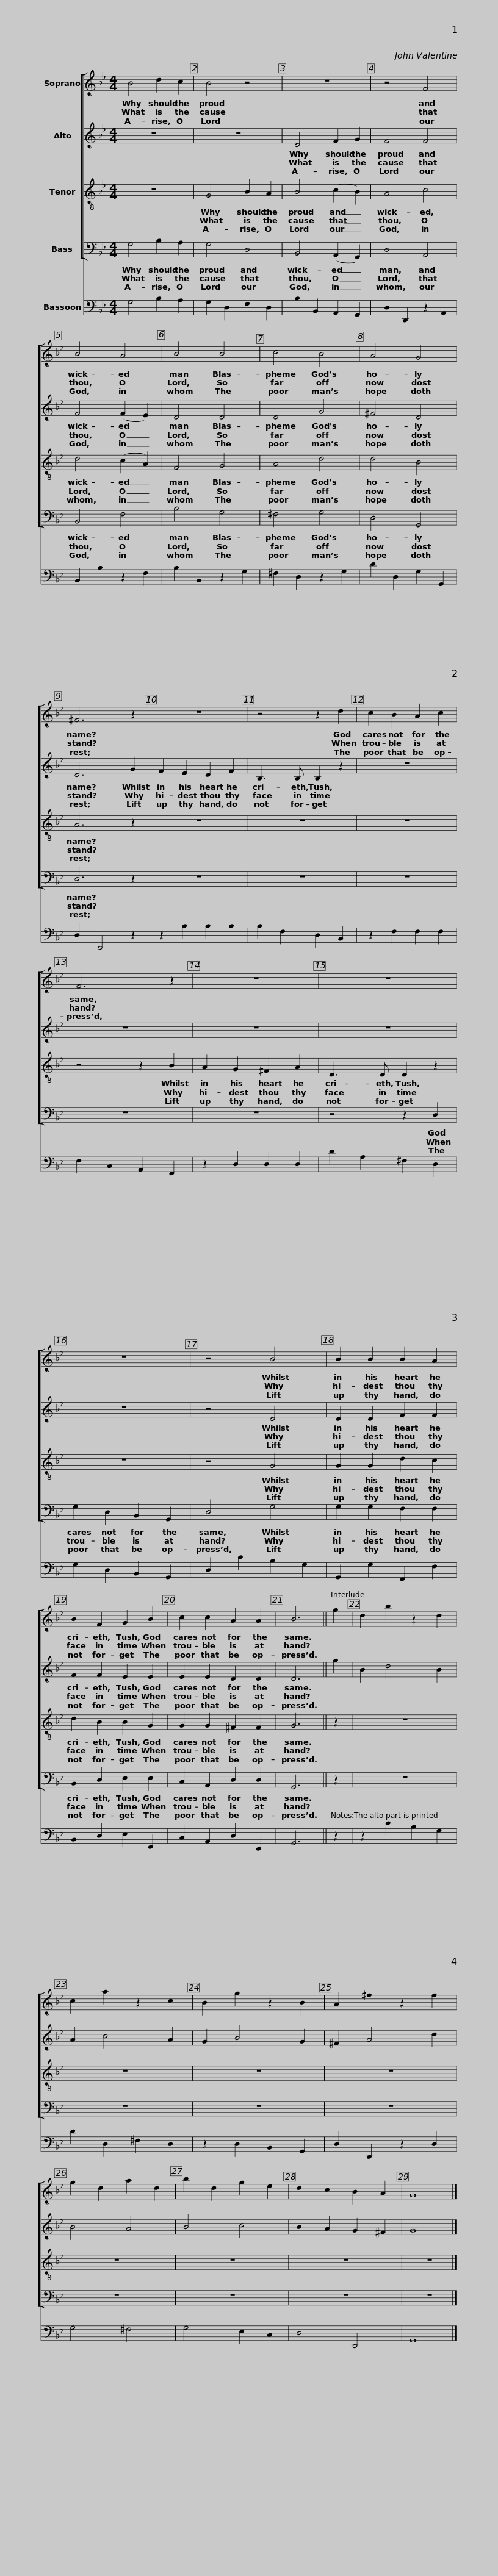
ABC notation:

X:1
%%score [ 1 2 3 4 ] 5
L:1/8
M:4/4
I:linebreak $
K:Bb
V:1 treble
V:2 treble
V:3 treble-8 transpose=-12
V:4 bass
V:5 bass
V:1
 B4 d2 c2 | B4 z4 | z8 | z4 F4 | B4 A4 | %5
 B4 B4 |$ c4 B4 |$ A4 G4 | ^F6 z2 | z8 | %10
 z4 z2 d2 | c2 B2 A2 c2 | F6 z2 |$ z8 |$ z8 | %15
 z8 | z4 B4 | B2 B2 B2 A2 | B2 F2 G2 B2 |$ c2 c2 A2 A2 | %20
 B6 ||$ g2 | d2 b2 z2 d2 | c2 a2 z2 c2 | B2 g2 z2 B2 | %25
 A2 ^f2 z2 f2 | g2 d2 a2 d2 | b2 d2 g2 e2 | d2 c2 B2 A2 | G8 |] %30
V:2
 z8 | z8 | D4 F2 G2 | F4 F4 | F4 (F2 E2) | %5
 D4 D4 |$ D4 G4 |$ ^F4 D4 | D6 G2 | F2 E2 D2 F2 | %10
 B,3 B, B,2 z2 | z8 | z8 |$ z8 |$ z8 | %15
 z8 | z4 D4 | D2 D2 F2 F2 | F2 F2 E2 E2 |$ E2 E2 D2 D2 | %20
 D6 ||$ g2 | B2 d4 B2 | A2 c4 A2 | G2 B4 G2 | %25
 ^F2 A4 d2 | B4 A4 | B4 c4 | B2 A2 G2 ^F2 | G8 |] %30
V:3
 z8 | G4 B2 A2 | B4 (c2 B2) | A4 c4 | d4 (c2 A2) | %5
 F4 G4 |$ A4 d4 |$ d4 B4 | A6 z2 | z8 | %10
 z8 | z8 | z4 z2 B2 |$ A2 G2 ^F2 A2 |$ D3 D D2 z2 | %15
 z8 | z4 G4 | G2 G2 d2 c2 | d2 B2 B2 G2 |$ G2 G2 ^F2 F2 | %20
 G6 ||$ z2 | z8 | z8 | z8 | %25
 z8 | z8 | z8 | z8 | z8 |] %30
V:4
 G,4 B,2 A,2 | G,4 D,4 | B,,4 (A,,2 G,,2) | D,4 A,,4 | B,,4 F,4 | %5
 B,4 G,4 |$ ^F,4 G,4 |$ D,4 G,,4 | D,6 z2 | z8 | %10
 z8 | z8 | z8 |$ z8 |$ z4 z2 D,2 | %15
 G,2 D,2 B,,2 G,,2 | D,4 G,4 | G,2 G,2 F,2 F,2 | B,,2 D,2 E,2 E,2 |$ C,2 A,,2 D,2 D,2 | %20
 G,,6 ||$ z2 | z8 | z8 | z8 | %25
 z8 | z8 | z8 | z8 | z8 |] %30
V:5
 G,4 B,2 A,2 | G,2 D,2 F,2 D,2 | B,2 B,,2 A,,2 G,,2 | D,2 D,,2 z2 A,,2 | B,,2 B,2 z2 F,2 | %5
 B,2 B,,2 z2 G,2 |$ ^F,2 D,2 z2 G,2 |$ D2 D,2 G,2 G,,2 | D,2 D,,4 z2 | z2 B,2 B,2 B,2 | %10
 B,2 F,2 D,2 B,,2 | z2 F,2 F,2 F,2 | F,2 C,2 A,,2 F,,2 |$ z2 D,2 D,2 D,2 |$ D2 A,2 ^F,2 D,2 | %15
 G,2 D,2 B,,2 G,,2 | D,2 D2 B,2 G,2 | G,,2 G,2 F,,2 F,2 | B,,2 D,2 E,2 E,,2 |$ C,2 A,,2 D,2 D,,2 | %20
 G,,6 ||$ z2 | z2 D2 B,2 G,2 | D2 D,2 ^F,2 D,2 | z2 D,2 B,,2 G,,2 | %25
 D,2 D,,2 z2 D,2 | G,4 ^F,4 | G,4 E,2 C,2 | D,4 D,,4 | G,,8 |] %30
